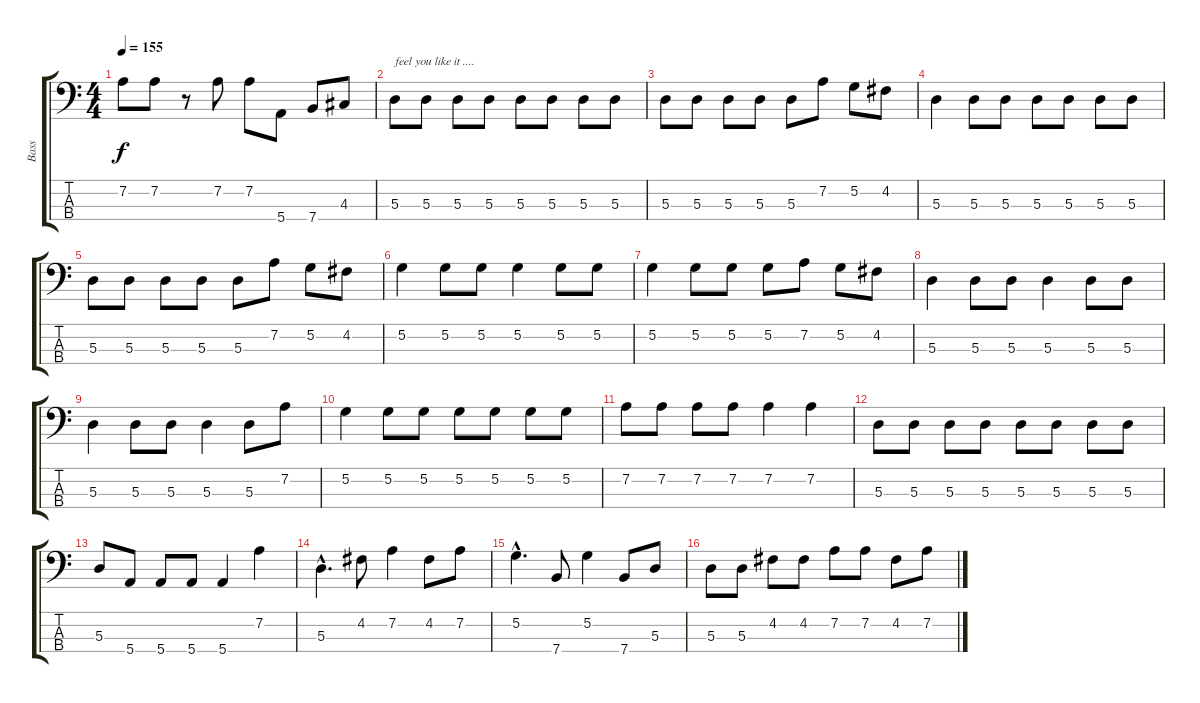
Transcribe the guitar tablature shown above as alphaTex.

\track ("Bass" "Bass") {instrument electricbassfinger}
\staff {score tabs}
\tuning (G2 D2 A1 E1) {hide}
\ts (4 4)
\tempo 155
\clef f4
\ks c
7.2.8{dy f} 7.2.8 r.8 7.2.8 7.2.8 5.4.8 7.4.8 4.3.8 |
5.3.8{txt "feel you like it ...."} 5.3.8 5.3.8 5.3.8 5.3.8 5.3.8 5.3.8 5.3.8 |
5.3.8 5.3.8 5.3.8 5.3.8 5.3.8 7.2.8 5.2.8 4.2.8 |
5.3.4 5.3.8 5.3.8 5.3.8 5.3.8 5.3.8 5.3.8 |
5.3.8 5.3.8 5.3.8 5.3.8 5.3.8 7.2.8 5.2.8 4.2.8 |
5.2.4 5.2.8 5.2.8 5.2.4 5.2.8 5.2.8 |
5.2.4 5.2.8 5.2.8 5.2.8 7.2.8 5.2.8 4.2.8 |
5.3.4 5.3.8 5.3.8 5.3.4 5.3.8 5.3.8 |
5.3.4 5.3.8 5.3.8 5.3.4 5.3.8 7.2.8 |
5.2.4 5.2.8 5.2.8 5.2.8 5.2.8 5.2.8 5.2.8 |
7.2.8 7.2.8 7.2.8 7.2.8 7.2.4 7.2.4 |
5.3.8 5.3.8 5.3.8 5.3.8 5.3.8 5.3.8 5.3.8 5.3.8 |
5.3.8 5.4.8 5.4.8 5.4.8 5.4.4 7.2.4 |
5.3{hac}.4{d} 4.2.8 7.2.4 4.2.8 7.2.8 |
5.2{hac}.4{d} 7.4.8 5.2.4 7.4.8 5.3.8 |
5.3.8 5.3.8 4.2.8 4.2.8 7.2.8 7.2.8 4.2.8 7.2.8
